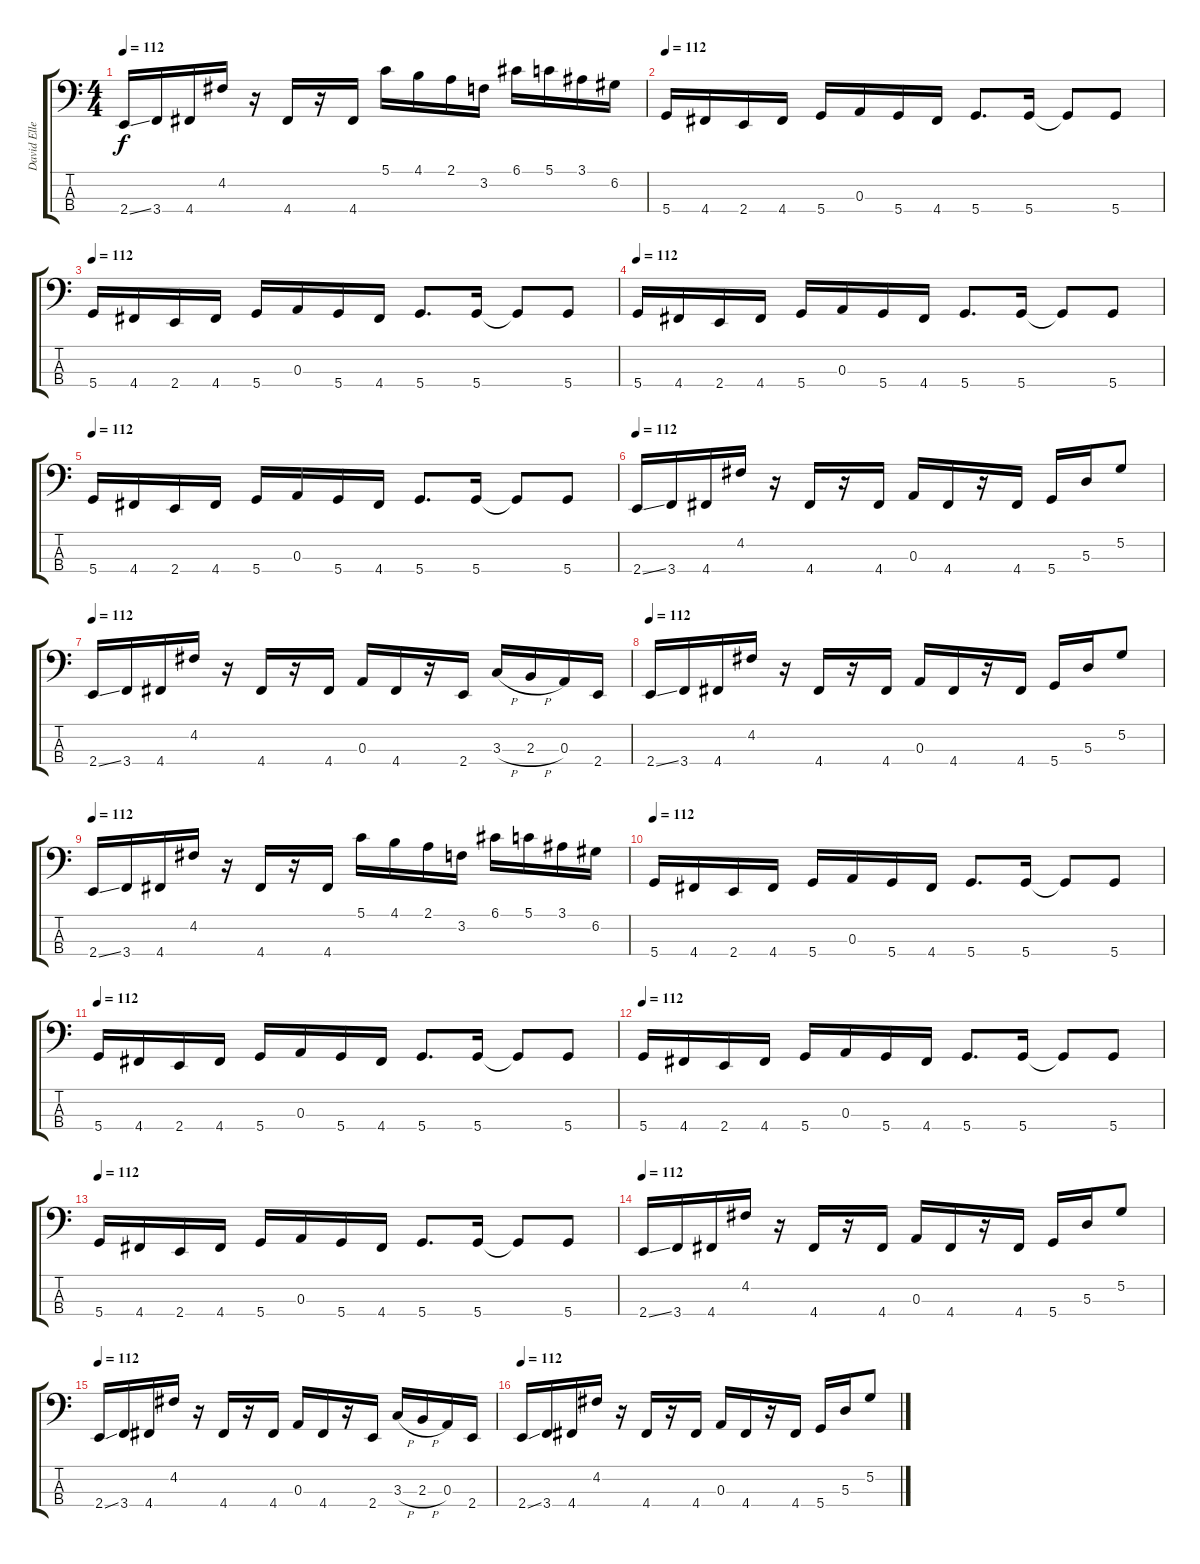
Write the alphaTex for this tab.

\track ("David Ellefson" "David Elle") {instrument electricbasspick}
\staff {score tabs}
\tuning (G2 D2 A1 D1) {hide}
\ts (4 4)
\tempo 112
\clef f4
\ks c
2.4{ss}.16{dy f} 3.4.16 4.4.16 4.2.16 r.16 4.4.16 r.16 4.4.16 5.1.16 4.1.16 2.1.16 3.2.16 6.1.16 5.1.16 3.1.16 6.2.16 |
\tempo 112
5.4.16 4.4.16 2.4.16 4.4.16 5.4.16 0.3.16 5.4.16 4.4.16 5.4.8{d} 5.4.16 5.4{t}.8 5.4.8 |
\tempo 112
5.4.16 4.4.16 2.4.16 4.4.16 5.4.16 0.3.16 5.4.16 4.4.16 5.4.8{d} 5.4.16 5.4{t}.8 5.4.8 |
\tempo 112
5.4.16 4.4.16 2.4.16 4.4.16 5.4.16 0.3.16 5.4.16 4.4.16 5.4.8{d} 5.4.16 5.4{t}.8 5.4.8 |
\tempo 112
5.4.16 4.4.16 2.4.16 4.4.16 5.4.16 0.3.16 5.4.16 4.4.16 5.4.8{d} 5.4.16 5.4{t}.8 5.4.8 |
\tempo 112
2.4{ss}.16 3.4.16 4.4.16 4.2.16 r.16 4.4.16 r.16 4.4.16 0.3.16 4.4.16 r.16 4.4.16 5.4.16 5.3.16 5.2.8 |
\tempo 112
2.4{ss}.16 3.4.16 4.4.16 4.2.16 r.16 4.4.16 r.16 4.4.16 0.3.16 4.4.16 r.16 2.4.16 3.3{h}.16 2.3{h}.16 0.3.16 2.4.16 |
\tempo 112
2.4{ss}.16 3.4.16 4.4.16 4.2.16 r.16 4.4.16 r.16 4.4.16 0.3.16 4.4.16 r.16 4.4.16 5.4.16 5.3.16 5.2.8 |
\tempo 112
2.4{ss}.16 3.4.16 4.4.16 4.2.16 r.16 4.4.16 r.16 4.4.16 5.1.16 4.1.16 2.1.16 3.2.16 6.1.16 5.1.16 3.1.16 6.2.16 |
\tempo 112
5.4.16 4.4.16 2.4.16 4.4.16 5.4.16 0.3.16 5.4.16 4.4.16 5.4.8{d} 5.4.16 5.4{t}.8 5.4.8 |
\tempo 112
5.4.16 4.4.16 2.4.16 4.4.16 5.4.16 0.3.16 5.4.16 4.4.16 5.4.8{d} 5.4.16 5.4{t}.8 5.4.8 |
\tempo 112
5.4.16 4.4.16 2.4.16 4.4.16 5.4.16 0.3.16 5.4.16 4.4.16 5.4.8{d} 5.4.16 5.4{t}.8 5.4.8 |
\tempo 112
5.4.16 4.4.16 2.4.16 4.4.16 5.4.16 0.3.16 5.4.16 4.4.16 5.4.8{d} 5.4.16 5.4{t}.8 5.4.8 |
\tempo 112
2.4{ss}.16 3.4.16 4.4.16 4.2.16 r.16 4.4.16 r.16 4.4.16 0.3.16 4.4.16 r.16 4.4.16 5.4.16 5.3.16 5.2.8 |
\tempo 112
2.4{ss}.16 3.4.16 4.4.16 4.2.16 r.16 4.4.16 r.16 4.4.16 0.3.16 4.4.16 r.16 2.4.16 3.3{h}.16 2.3{h}.16 0.3.16 2.4.16 |
\tempo 112
2.4{ss}.16 3.4.16 4.4.16 4.2.16 r.16 4.4.16 r.16 4.4.16 0.3.16 4.4.16 r.16 4.4.16 5.4.16 5.3.16 5.2.8
